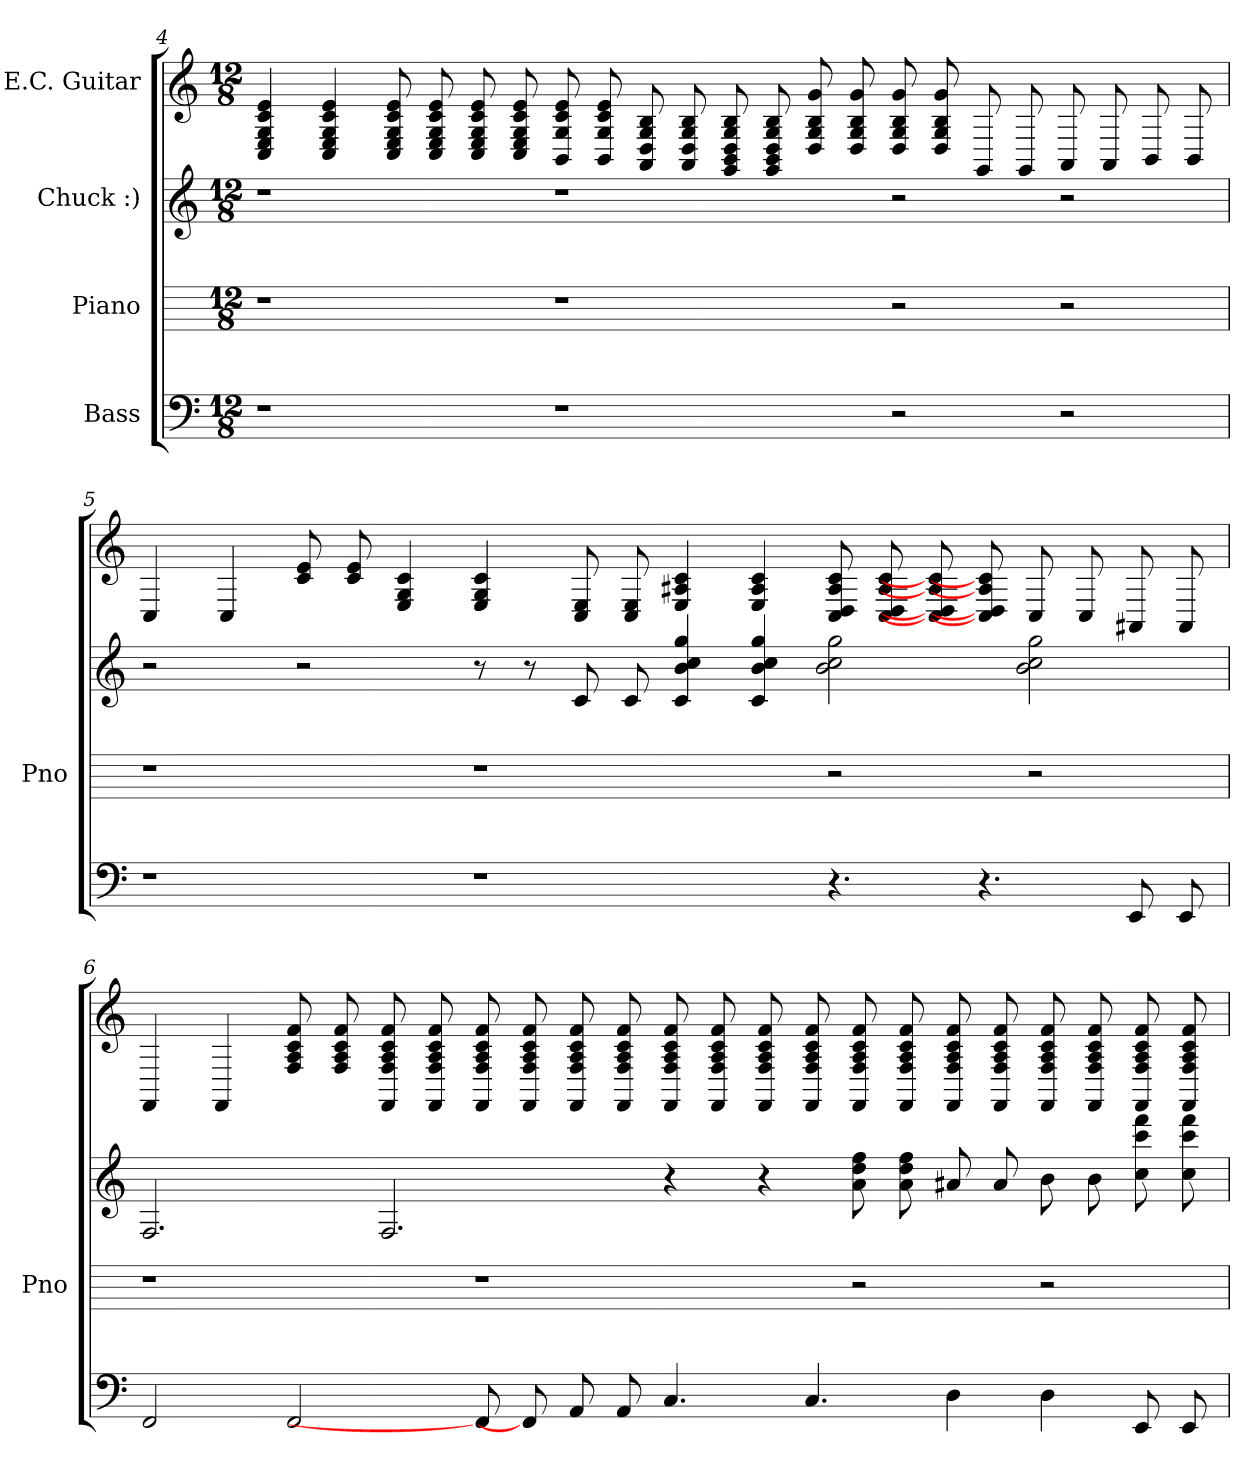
**kern	**kern	**kern	**kern
*part4	*part3	*part2	*part1
*staff4	*staff3	*staff2	*staff1
*I"Bass	*I"Piano	*I"Chuck :)	*I"E.C. Guitar
*	*I'Pno	*	*
*	*	*	*
*k[]	*k[]	*k[]	*k[]
*M12/8	*M12/8	*M12/8	*M12/8
=4	=4	=4	=4
1r	1r	1r	4e 4c 4G 4E 4C
.	.	.	4e 4c 4G 4E 4C
.	.	.	8e 8c 8G 8E 8C
.	.	.	8e 8c 8G 8E 8C
.	.	.	8e 8c 8G 8E 8C
.	.	.	8e 8c 8G 8E 8C
1r	1r	1r	8e 8c 8G 8BB
.	.	.	8e 8c 8G 8BB
.	.	.	8B 8G 8D 8AA
.	.	.	8B 8G 8D 8AA
.	.	.	8B 8G 8D 8BB 8GG
.	.	.	8B 8G 8D 8BB 8GG
.	.	.	8g 8B 8G 8D
.	.	.	8g 8B 8G 8D
2r	2r	2r	8g 8B 8G 8D
.	.	.	8g 8B 8G 8D
.	.	.	8GG
.	.	.	8GG
2r	2r	2r	8AA
.	.	.	8AA
.	.	.	8BB
.	.	.	8BB
=5	=5	=5	=5
1r	1r	2r	4C
.	.	.	4C
.	.	2r	8e 8c
.	.	.	8e 8c
.	.	.	4c 4G 4E
1r	1r	8r	4c 4G 4E
.	.	8r	.
.	.	8c	8E 8C
.	.	8c	8E 8C
.	.	4gg 4cc 4b 4c	4c 4A# 4E
.	.	4gg 4cc 4b 4c	4c 4A# 4E
4.r	2r	2gg 2cc 2b	8c 8A# 8D 8C
.	.	.	8c 8A# 8D 8C
.	.	.	8c] 8A#] 8D] 8C]
4.r	.	.	8c] 8A#] 8D] 8C]
.	2r	2gg 2cc 2b	8C
.	.	.	8C
8EE	.	.	8AA#
8EE	.	.	8AA#
=6	=6	=6	=6
2FF	1r	2.F	4FF
.	.	.	4FF
2FF	.	.	8f 8c 8A 8F
.	.	.	8f 8c 8A 8F
.	.	2.F	8f 8c 8A 8F 8FF
.	.	.	8f 8c 8A 8F 8FF
8FF]	1r	.	8f 8c 8A 8F 8FF
8FF]	.	.	8f 8c 8A 8F 8FF
8AA	.	.	8f 8c 8A 8F 8FF
8AA	.	.	8f 8c 8A 8F 8FF
4.C	.	4r	8f 8c 8A 8F 8FF
.	.	.	8f 8c 8A 8F 8FF
.	.	4r	8f 8c 8A 8F 8FF
4.C	.	.	8f 8c 8A 8F 8FF
.	2r	8ff 8dd 8a	8f 8c 8A 8F 8FF
.	.	8ff 8dd 8a	8f 8c 8A 8F 8FF
4D	.	8a#	8f 8c 8A 8F 8FF
.	.	8a#	8f 8c 8A 8F 8FF
4D	2r	8b	8f 8c 8A 8F 8FF
.	.	8b	8f 8c 8A 8F 8FF
8EE	.	8fff 8ccc 8cc	8f 8c 8A 8F 8FF
8EE	.	8fff 8ccc 8cc	8f 8c 8A 8F 8FF
=	=	=	=
*-	*-	*-	*-
